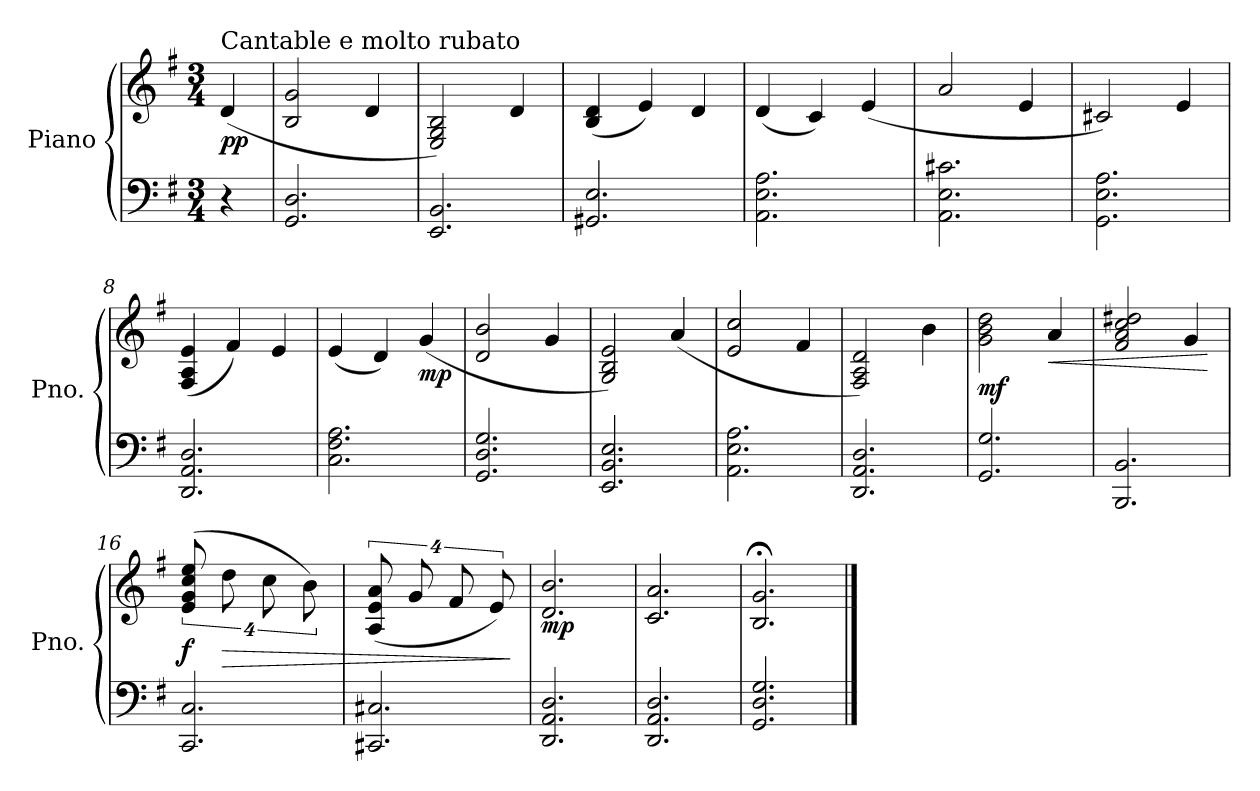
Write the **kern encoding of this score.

**kern	**kern	**dynam
*part1	*part1	*part1
*staff2	*staff1	*staff1/2
*I"Piano	*	*
*I'Pno.	*	*
*clefF4	*clefG2	*
*k[f#]	*k[f#]	*
*M3/4	*M3/4	*
=1	=1	=1
!	!LO:TX:a:t=Cantable e molto rubato	!
!	!	!LO:DY:b
4r	(4d/	pp
=2	=2	=2
2.GG/ 2.D/	2B/ 2g/	.
.	4d/	.
=3	=3	=3
2.EE/ 2.BB/	2E/ 2G/ 2B/)	.
.	4d/	.
=4	=4	=4
2.GG#X/ 2.E/	(4B/ 4d/	.
.	4e/)	.
.	4d/	.
=5	=5	=5
2.AA\ 2.E\ 2.A\	(4d/	.
.	4c/)	.
.	(4e/	.
!!LO:LB:g=z
=6	=6	=6
2.AA\ 2.E\ 2.c#X\	2a/	.
.	4e/	.
=7	=7	=7
2.GG\ 2.E\ 2.A\	2c#X/)	.
.	4e/	.
=8	=8	=8
2.DD/ 2.AA/ 2.D/	(4F#/ 4A/ 4e/	.
.	4f#/)	.
.	4e/	.
=9	=9	=9
2.C\ 2.F#\ 2.A\	(4e/	.
.	4d/)	.
!	!	!LO:DY:b
.	(4g/	mp
=10	=10	=10
2.GG/ 2.D/ 2.G/	2d/ 2b/	.
.	4g/	.
!!LO:LB:g=z
=11	=11	=11
2.EE/ 2.BB/ 2.E/	2G/ 2B/ 2e/)	.
.	(4a/	.
=12	=12	=12
2.AA\ 2.E\ 2.A\	2e/ 2cc/	.
.	4f#/	.
=13	=13	=13
2.DD/ 2.AA/ 2.D/	2F#/ 2A/ 2d/)	.
.	4b\	.
=14	=14	=14
!	!	!LO:DY:b
2.GG/ 2.G/	2g\ 2b\ 2dd\	mf
!	!	!LO:HP:b
.	4a/	<
=15	=15	=15
2.BBB/ 2.BB/	2f#/ 2a/ 2cc/ 2dd#X/	.
.	4g/	.
.	.	[
!!LO:LB:g=z
=16	=16	=16
!	!	!LO:DY:b
2.CC/ 2.C/	(16%3e/ 16%3g/ 16%3cc/ 16%3ee/	f
!	!	!LO:HP:b
.	16%3dd\	>
.	16%3cc\	.
.	16%3b\)	.
=17	=17	=17
2.CC#X/ 2.C#X/	(>16%3A/ 16%3e/ 16%3a/	.
.	16%3g/	.
.	16%3f#/	.
.	16%3e/)	.
.	.	]
=18	=18	=18
!	!	!LO:DY:b
2.DD/ 2.AA/ 2.D/	2.d/ 2.b/	mp
=19	=19	=19
2.DD/ 2.AA/ 2.D/	2.c/ 2.a/	.
=20	=20	=20
2.GG/ 2.D/ 2.G/	2.B/;< 2.g/;<	.
==	==	==
*-	*-	*-
